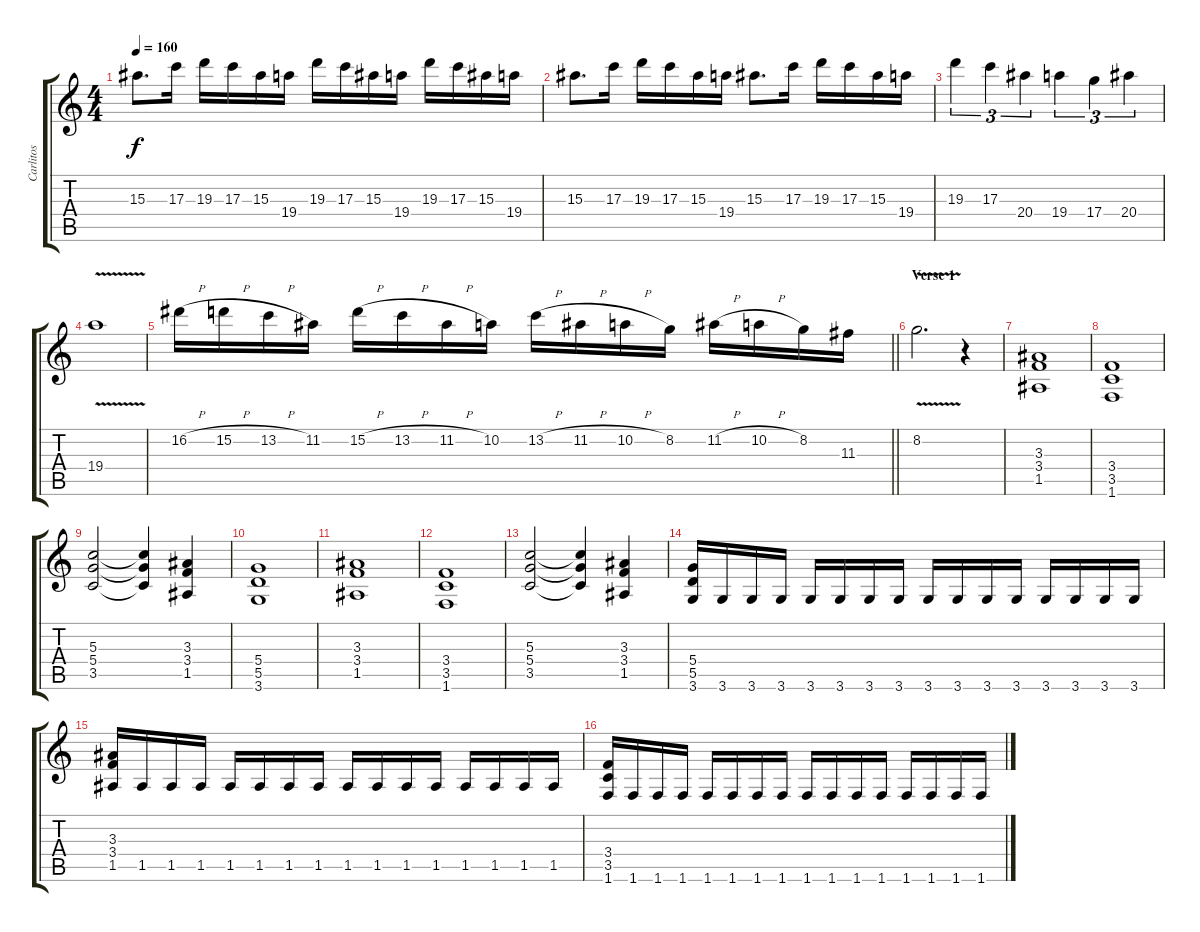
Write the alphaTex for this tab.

\track ("Carlitos" "Carlitos") {solo instrument distortionguitar}
\staff {score tabs}
\tuning (E4 B3 G3 D3 A2 E2) {hide}
\ts (4 4)
\tempo 160
\clef g2
\ks c
15.3.8{d dy f} 17.3.16 19.3.16 17.3.16 15.3.16 19.4.16 19.3.16 17.3.16 15.3.16 19.4.16 19.3.16 17.3.16 15.3.16 19.4.16 |
15.3.8{d} 17.3.16 19.3.16 17.3.16 15.3.16 19.4.16 15.3.8{d} 17.3.16 19.3.16 17.3.16 15.3.16 19.4.16 |
19.3.4{tu (3 2)} 17.3.4{tu (3 2)} 20.4.4{tu (3 2)} 19.4.4{tu (3 2)} 17.4.4{tu (3 2)} 20.4.4{tu (3 2)} |
19.4{v}.1 |
\barLineRight lightlight
16.2{h}.16 15.2{h}.16 13.2{h}.16 11.2.16 15.2{h}.16 13.2{h}.16 11.2{h}.16 10.2.16 13.2{h}.16 11.2{h}.16 10.2{h}.16 8.2.16 11.2{h}.16 10.2{h}.16 8.2.16 11.3.16 |
\section ("" "Verse 1")
8.2{v}.2{d} r.4 |
(3.3 3.4 1.5).1 |
(3.4 3.5 1.6).1 |
(5.3 5.4 3.5).2 (5.3{t} 5.4{t} 3.5{t}).4 (3.3 3.4 1.5).4 |
(5.4 5.5 3.6).1 |
(3.3 3.4 1.5).1 |
(3.4 3.5 1.6).1 |
(5.3 5.4 3.5).2 (5.3{t} 5.4{t} 3.5{t}).4 (3.3 3.4 1.5).4 |
(5.4 5.5 3.6).16 3.6.16 3.6.16 3.6.16 3.6.16 3.6.16 3.6.16 3.6.16 3.6.16 3.6.16 3.6.16 3.6.16 3.6.16 3.6.16 3.6.16 3.6.16 |
(3.3 3.4 1.5).16 1.5.16 1.5.16 1.5.16 1.5.16 1.5.16 1.5.16 1.5.16 1.5.16 1.5.16 1.5.16 1.5.16 1.5.16 1.5.16 1.5.16 1.5.16 |
(3.4 3.5 1.6).16 1.6.16 1.6.16 1.6.16 1.6.16 1.6.16 1.6.16 1.6.16 1.6.16 1.6.16 1.6.16 1.6.16 1.6.16 1.6.16 1.6.16 1.6.16
